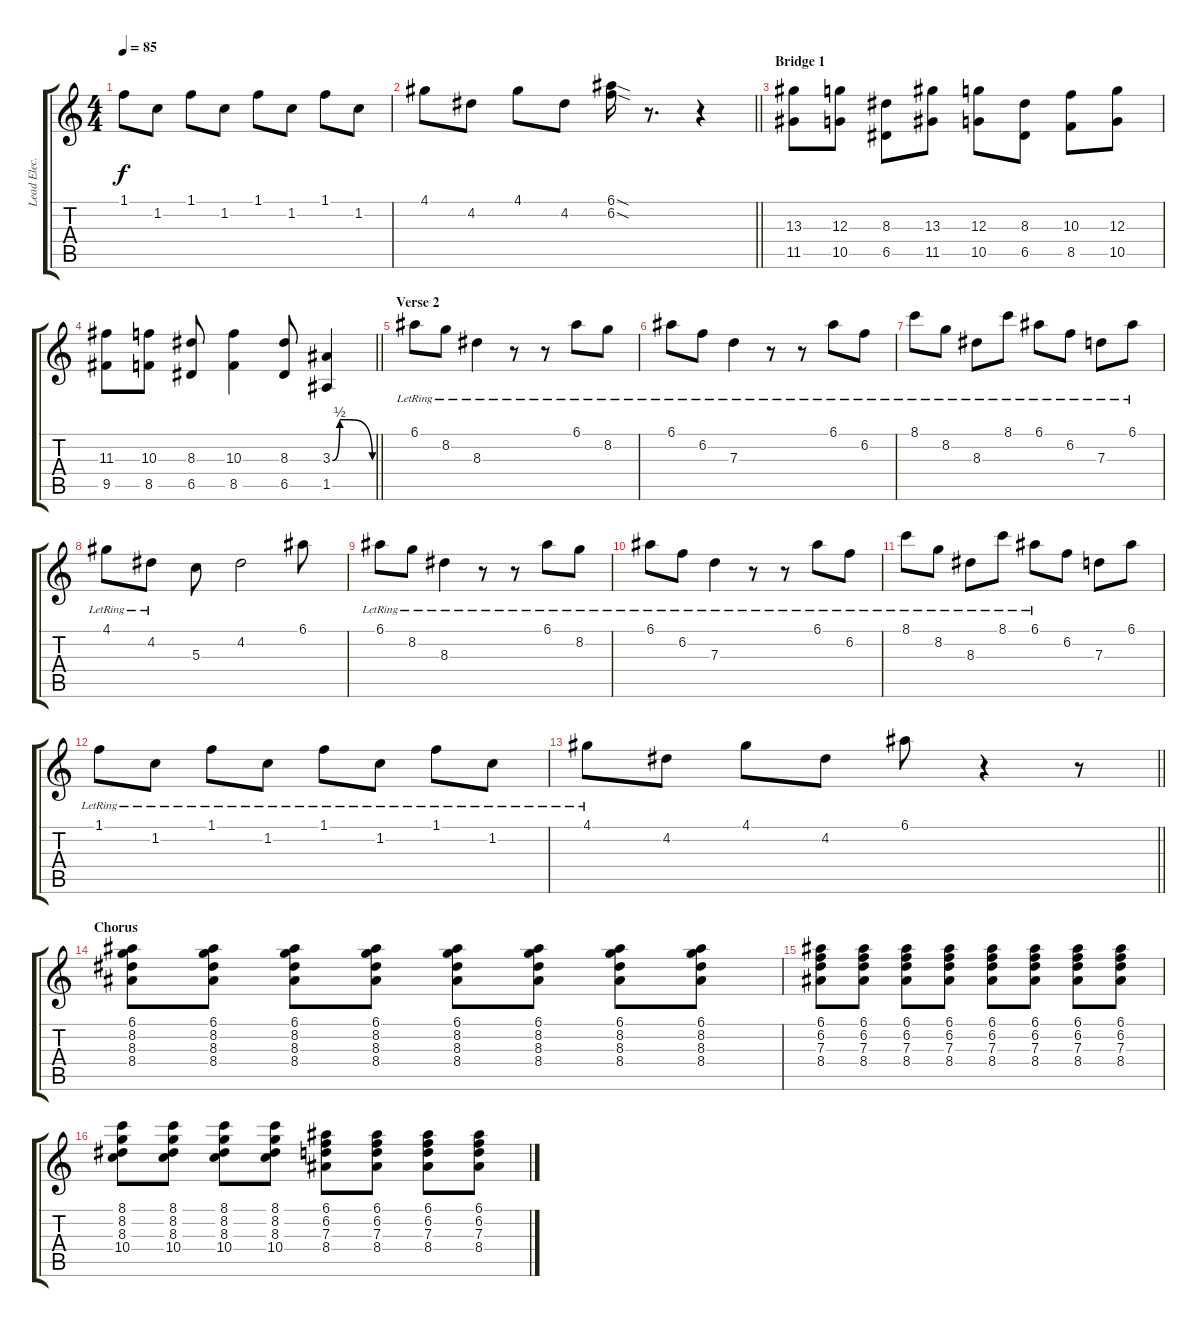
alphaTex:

\track ("Lead Elec." "Lead Elec.") {instrument overdrivenguitar}
\staff {score tabs}
\tuning (E4 B3 G3 D3 A2 E2) {hide}
\ts (4 4)
\tempo 85
\clef g2
\ks c
1.1.8{dy f} 1.2.8 1.1.8 1.2.8 1.1.8 1.2.8 1.1.8 1.2.8 |
\barLineRight lightlight
4.1.8 4.2.8 4.1.8 4.2.8 (6.1{sod} 6.2{sod}).16 r.8{d} r.4 |
\section ("" "Bridge 1")
(13.3 11.5).8 (12.3 10.5).8 (8.3 6.5).8 (13.3 11.5).8 (12.3 10.5).8 (8.3 6.5).8 (10.3 8.5).8 (12.3 10.5).8 |
\barLineRight lightlight
(11.3 9.5).8 (10.3 8.5).8 (8.3 6.5).8 (10.3 8.5).4 (8.3 6.5).8 (3.3{be (custom 0 0 11 2 16 2 20 2 25 2 60 0)} 1.5).4 |
\section ("" "Verse 2")
6.1{lr}.8 8.2{lr}.8 8.3{lr}.4 r.8 r.8 6.1{lr}.8 8.2{lr}.8 |
6.1{lr}.8 6.2{lr}.8 7.3{lr}.4 r.8 r.8 6.1{lr}.8 6.2{lr}.8 |
8.1{lr}.8 8.2{lr}.8 8.3{lr}.8 8.1{lr}.8 6.1{lr}.8 6.2{lr}.8 7.3{lr}.8 6.1{lr}.8 |
4.1{lr}.8 4.2{lr}.8 5.3.8 4.2.2 6.1.8 |
6.1{lr}.8 8.2{lr}.8 8.3{lr}.4 r.8 r.8 6.1{lr}.8 8.2{lr}.8 |
6.1{lr}.8 6.2{lr}.8 7.3{lr}.4 r.8 r.8 6.1{lr}.8 6.2{lr}.8 |
8.1{lr}.8 8.2{lr}.8 8.3{lr}.8 8.1{lr}.8 6.1{lr}.8 6.2.8 7.3.8 6.1.8 |
1.1{lr}.8 1.2{lr}.8 1.1{lr}.8 1.2{lr}.8 1.1{lr}.8 1.2{lr}.8 1.1{lr}.8 1.2{lr}.8 |
\barLineRight lightlight
4.1{lr}.8 4.2.8 4.1.8 4.2.8 6.1.8 r.4 r.8 |
\section ("" "Chorus")
(6.1 8.2 8.3 8.4).8 (6.1 8.2 8.3 8.4).8 (6.1 8.2 8.3 8.4).8 (6.1 8.2 8.3 8.4).8 (6.1 8.2 8.3 8.4).8 (6.1 8.2 8.3 8.4).8 (6.1 8.2 8.3 8.4).8 (6.1 8.2 8.3 8.4).8 |
(6.1 6.2 7.3 8.4).8 (6.1 6.2 7.3 8.4).8 (6.1 6.2 7.3 8.4).8 (6.1 6.2 7.3 8.4).8 (6.1 6.2 7.3 8.4).8 (6.1 6.2 7.3 8.4).8 (6.1 6.2 7.3 8.4).8 (6.1 6.2 7.3 8.4).8 |
(8.1 8.2 8.3 10.4).8 (8.1 8.2 8.3 10.4).8 (8.1 8.2 8.3 10.4).8 (8.1 8.2 8.3 10.4).8 (6.1 6.2 7.3 8.4).8 (6.1 6.2 7.3 8.4).8 (6.1 6.2 7.3 8.4).8 (6.1 6.2 7.3 8.4).8
